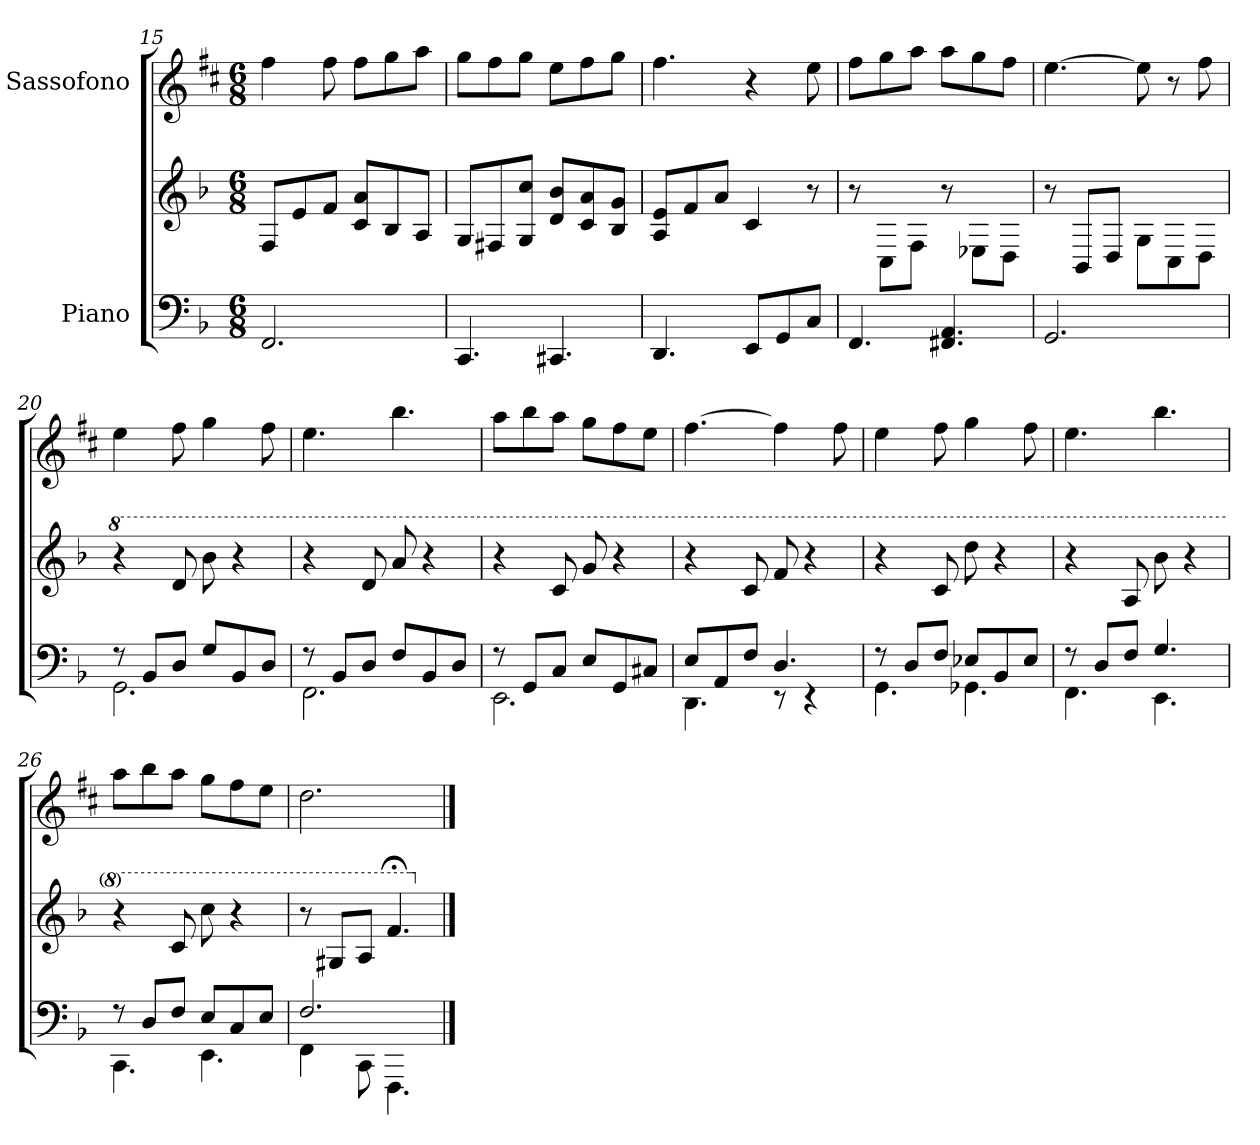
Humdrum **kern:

**kern	**kern	**kern
*part2	*part2	*part1
*staff3	*staff2	*staff1
*I"Piano	*	*I"Sassofono
*clefF4	*clefG2	*clefG2
*	*	*ITrd5c9
*k[b-]	*k[b-]	*k[b-]
*M6/8	*M6/8	*M6/8
=15	=15	=15
2.FF/	8F/L	4a\
.	8e/	.
.	8f/J	8a\
.	8c/ 8a/L	8a\L
.	8B-/	8b-\
.	8A/J	8cc\J
=16	=16	=16
4.CC/	8G/L	8b-\L
.	8F#X/	8a\
.	8G/ 8cc/J	8b-\J
4.CC#X/	8d/ 8b-/L	8g\L
.	8c/ 8a/	8a\
.	8B-/ 8g/J	8b-\J
=17	=17	=17
4.DD/	8A/ 8e/L	4.a\
.	8f/	.
.	8a/J	.
8EE/L	4c/	4r
8GG/	.	.
8C/J	8r	8g\
=18	=18	=18
4.FF/	8r	8a\L
.	8C\L	8b-\
.	8F\J	8cc\J
4.FF#X/ 4.AA/	8r	8cc\L
.	8E-X\L	8b-\
.	8D\J	8a\J
=19	=19	=19
2.GG/	8r	[4.g\
.	8BB-/L	.
.	8D/J	.
.	8G\L	8g\]
.	8C\	8r
.	8D\J	8a\
=20	=20	=20
*^	*	*
*	*	*8va	*
8r	2.GG\	4r	4g\
8BB-/L	.	.	.
8D/J	.	8dd/	8a\
8G/L	.	8bb-\	4b-\
8BB-/	.	4r	.
8D/J	.	.	8a\
!!LO:LB:g=z
=21	=21	=21	=21
8r	2.FF\	4r	4.g\
8BB-/L	.	.	.
8D/J	.	8dd/	.
8F/L	.	8aa/	4.dd\
8BB-/	.	4r	.
8D/J	.	.	.
=22	=22	=22	=22
8r	2.EE\	4r	8cc\L
8GG/L	.	.	8dd\
8C/J	.	8cc/	8cc\J
8E/L	.	8gg/	8b-\L
8GG/	.	4r	8a\
8C#X/J	.	.	8g\J
=23	=23	=23	=23
8E/L	4.DD\	4r	[4.a\
8AA/	.	.	.
8F/J	.	8cc/	.
4.D/	8r	8ff/	4a\]
.	4r	4r	.
.	.	.	8a\
=24	=24	=24	=24
8r	4.GG\	4r	4g\
8D/L	.	.	.
8F/J	.	8cc/	8a\
8E-X/L	4.GG-X\	8ddd\	4b-\
8BB-/	.	4r	.
8E-/J	.	.	8a\
=25	=25	=25	=25
8r	4.FF\	4r	4.g\
8D/L	.	.	.
8F/J	.	8a/	.
4.G/	4.EE\	8bb-\	4.dd\
.	.	4r	.
=26	=26	=26	=26
8r	4.CC\	4r	8cc\L
8D/L	.	.	8dd\
8F/J	.	8cc/	8cc\J
8E/L	4.EE\	8ccc\	8b-\L
8C/	.	4r	8a\
8E/J	.	.	8g\J
=27	=27	=27	=27
2.F/	4FF\	8r	2.f\
.	.	8g#X/L	.
.	8CC\	8a/J	.
.	4.FFF\	4.ff;</	.
*	*	*X8va	*
*v	*v	*	*
==	==	==
*-	*-	*-
